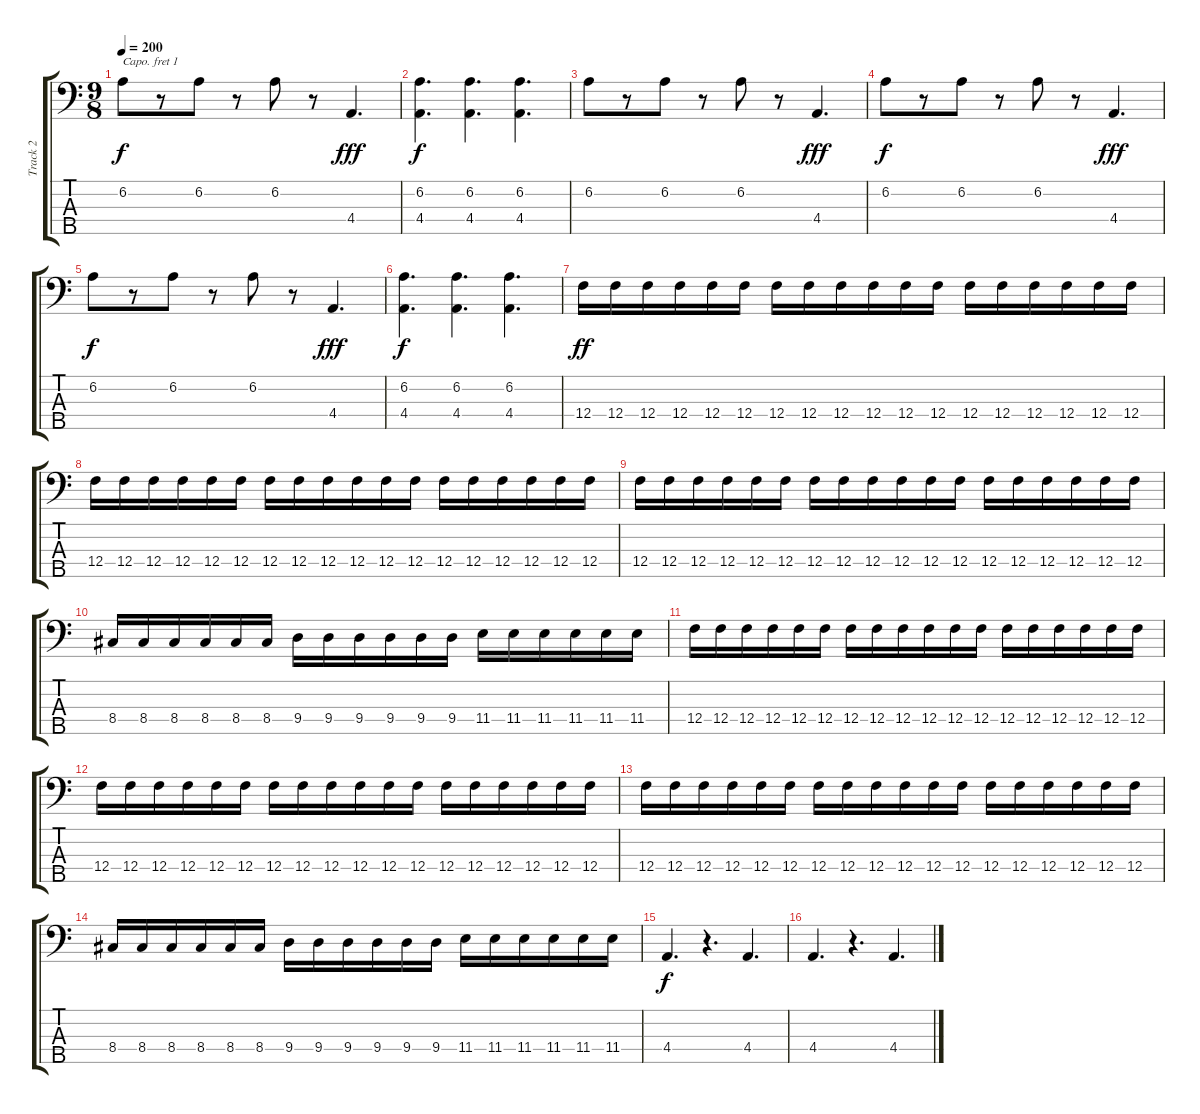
\track ("Track 2" "Track 2") {instrument electricbassfinger}
\staff {score tabs}
\capo 1
\tuning (G2 D2 A1 E1 B0) {hide}
\ts (9 8)
\tempo 200
\clef f4
\ks c
6.2.8{dy f} r.8 6.2.8 r.8 6.2.8 r.8 4.4.4{d dy fff} |
(6.2 4.4).4{d dy f} (6.2 4.4).4{d} (6.2 4.4).4{d} |
6.2.8 r.8 6.2.8 r.8 6.2.8 r.8 4.4.4{d dy fff} |
6.2.8{dy f} r.8 6.2.8 r.8 6.2.8 r.8 4.4.4{d dy fff} |
6.2.8{dy f} r.8 6.2.8 r.8 6.2.8 r.8 4.4.4{d dy fff} |
(6.2 4.4).4{d dy f} (6.2 4.4).4{d} (6.2 4.4).4{d} |
12.4.16{dy ff} 12.4.16 12.4.16 12.4.16 12.4.16 12.4.16 12.4.16 12.4.16 12.4.16 12.4.16 12.4.16 12.4.16 12.4.16 12.4.16 12.4.16 12.4.16 12.4.16 12.4.16 |
12.4.16 12.4.16 12.4.16 12.4.16 12.4.16 12.4.16 12.4.16 12.4.16 12.4.16 12.4.16 12.4.16 12.4.16 12.4.16 12.4.16 12.4.16 12.4.16 12.4.16 12.4.16 |
12.4.16 12.4.16 12.4.16 12.4.16 12.4.16 12.4.16 12.4.16 12.4.16 12.4.16 12.4.16 12.4.16 12.4.16 12.4.16 12.4.16 12.4.16 12.4.16 12.4.16 12.4.16 |
8.4.16 8.4.16 8.4.16 8.4.16 8.4.16 8.4.16 9.4.16 9.4.16 9.4.16 9.4.16 9.4.16 9.4.16 11.4.16 11.4.16 11.4.16 11.4.16 11.4.16 11.4.16 |
12.4.16 12.4.16 12.4.16 12.4.16 12.4.16 12.4.16 12.4.16 12.4.16 12.4.16 12.4.16 12.4.16 12.4.16 12.4.16 12.4.16 12.4.16 12.4.16 12.4.16 12.4.16 |
12.4.16 12.4.16 12.4.16 12.4.16 12.4.16 12.4.16 12.4.16 12.4.16 12.4.16 12.4.16 12.4.16 12.4.16 12.4.16 12.4.16 12.4.16 12.4.16 12.4.16 12.4.16 |
12.4.16 12.4.16 12.4.16 12.4.16 12.4.16 12.4.16 12.4.16 12.4.16 12.4.16 12.4.16 12.4.16 12.4.16 12.4.16 12.4.16 12.4.16 12.4.16 12.4.16 12.4.16 |
8.4.16 8.4.16 8.4.16 8.4.16 8.4.16 8.4.16 9.4.16 9.4.16 9.4.16 9.4.16 9.4.16 9.4.16 11.4.16 11.4.16 11.4.16 11.4.16 11.4.16 11.4.16 |
4.4.4{d dy f} r.4{d} 4.4.4{d} |
4.4.4{d} r.4{d} 4.4.4{d}
